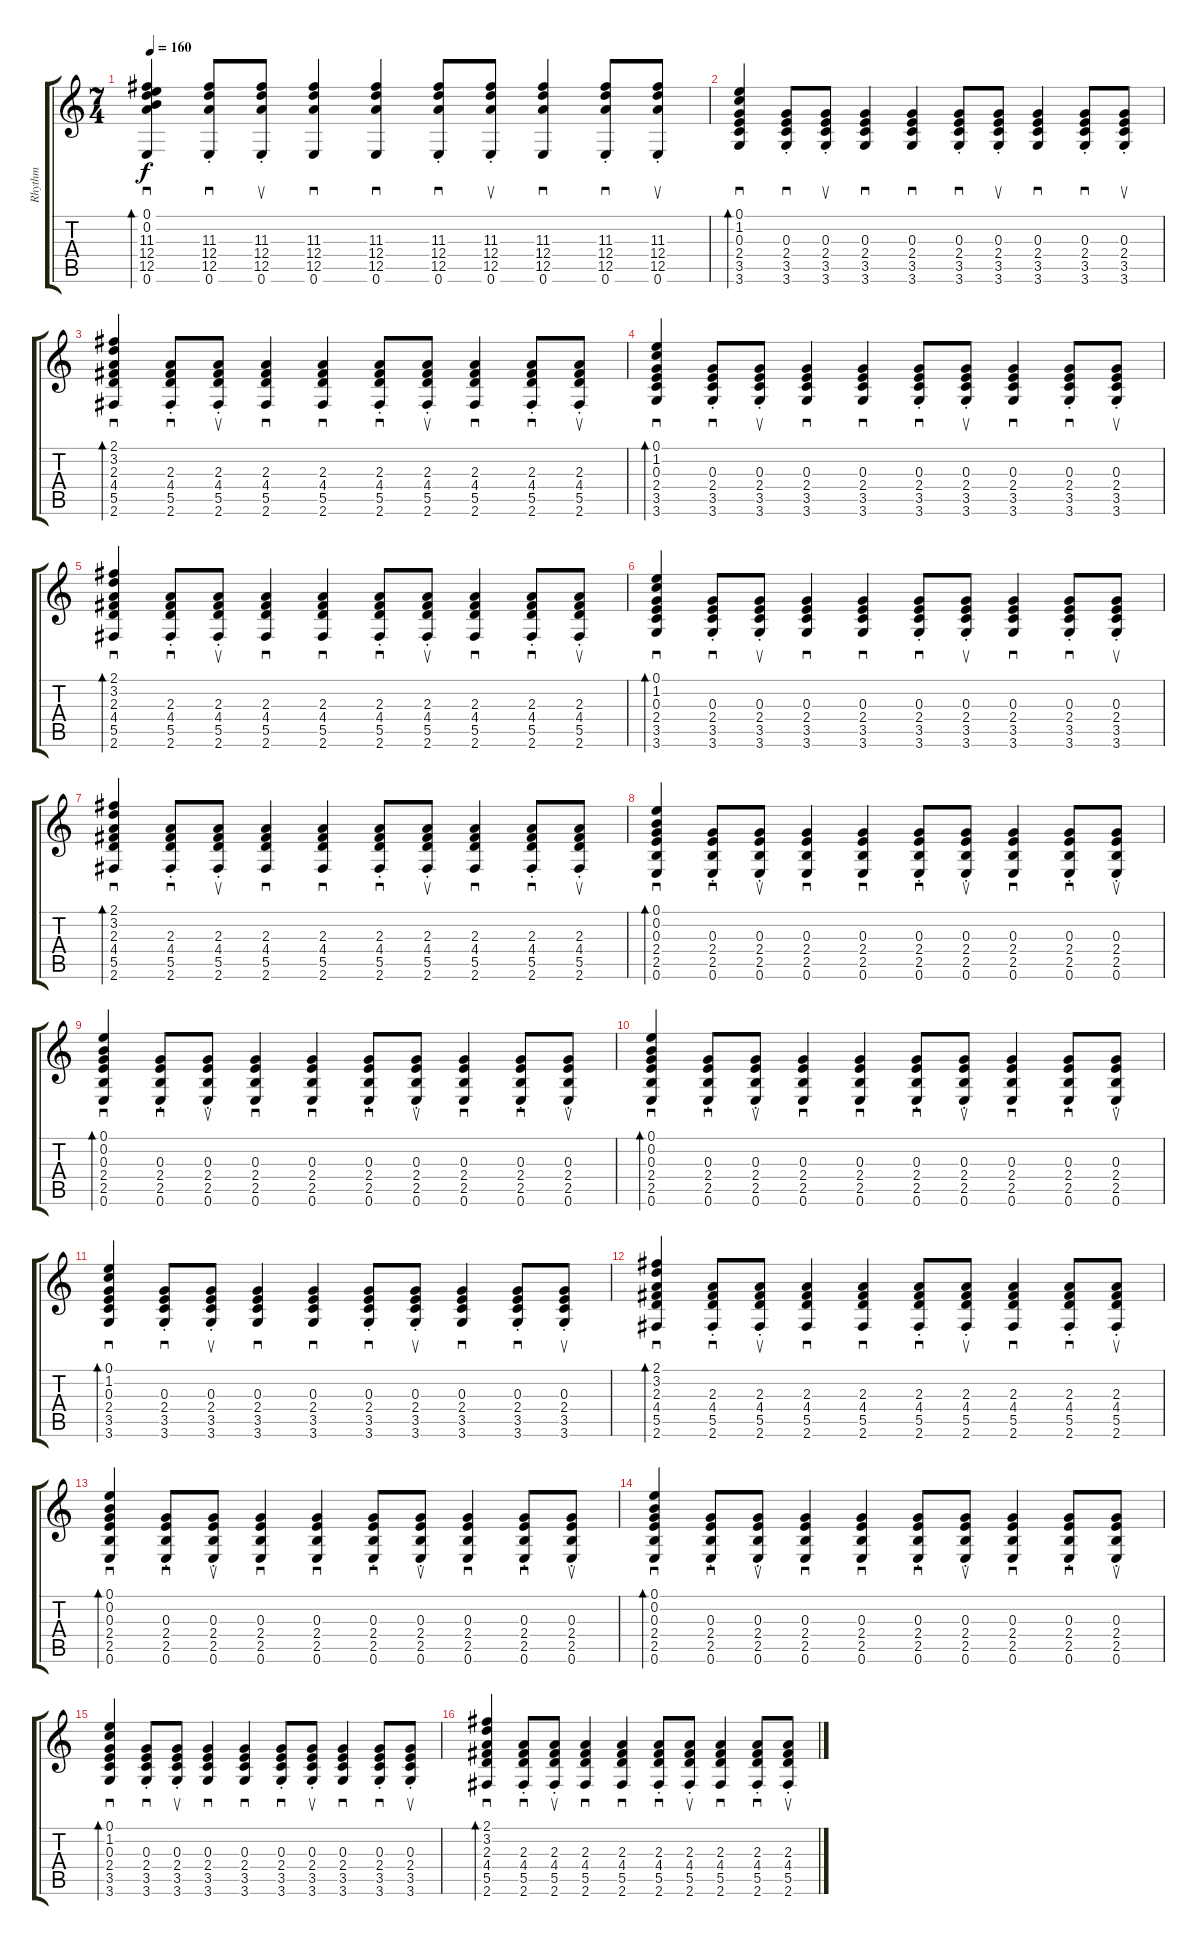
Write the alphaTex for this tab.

\track ("Rhythm" "Rhythm") {instrument acousticguitarnylon}
\staff {score tabs}
\tuning (E4 B3 G3 D3 A2 E2) {hide}
\ts (7 4)
\tempo 160
\clef g2
\ks c
(0.1 0.2 11.3 12.4 12.5 0.6).4{sd bd 240 dy f} (11.3{st} 12.4{st} 12.5{st} 0.6{st}).8{sd} (11.3{st} 12.4{st} 12.5{st} 0.6{st}).8{su} (11.3 12.4 12.5 0.6).4{sd} (11.3 12.4 12.5 0.6).4{sd} (11.3{st} 12.4{st} 12.5{st} 0.6{st}).8{sd} (11.3{st} 12.4{st} 12.5{st} 0.6{st}).8{su} (11.3 12.4 12.5 0.6).4{sd} (11.3{st} 12.4{st} 12.5{st} 0.6{st}).8{sd} (11.3{st} 12.4{st} 12.5{st} 0.6{st}).8{su} |
(0.1 1.2 0.3 2.4 3.5 3.6).4{sd bd 240} (0.3{st} 2.4{st} 3.5{st} 3.6{st}).8{sd} (0.3{st} 2.4{st} 3.5{st} 3.6{st}).8{su} (0.3 2.4 3.5 3.6).4{sd} (0.3 2.4 3.5 3.6).4{sd} (0.3{st} 2.4{st} 3.5{st} 3.6{st}).8{sd} (0.3{st} 2.4{st} 3.5{st} 3.6{st}).8{su} (0.3 2.4 3.5 3.6).4{sd} (0.3{st} 2.4{st} 3.5{st} 3.6{st}).8{sd} (0.3{st} 2.4{st} 3.5{st} 3.6{st}).8{su} |
(2.1 3.2 2.3 4.4 5.5 2.6).4{sd bd 240} (2.3{st} 4.4{st} 5.5{st} 2.6{st}).8{sd} (2.3{st} 4.4{st} 5.5{st} 2.6{st}).8{su} (2.3 4.4 5.5 2.6).4{sd} (2.3 4.4 5.5 2.6).4{sd} (2.3{st} 4.4{st} 5.5{st} 2.6{st}).8{sd} (2.3{st} 4.4{st} 5.5{st} 2.6{st}).8{su} (2.3 4.4 5.5 2.6).4{sd} (2.3{st} 4.4{st} 5.5{st} 2.6{st}).8{sd} (2.3{st} 4.4{st} 5.5{st} 2.6{st}).8{su} |
(0.1 1.2 0.3 2.4 3.5 3.6).4{sd bd 240} (0.3{st} 2.4{st} 3.5{st} 3.6{st}).8{sd} (0.3{st} 2.4{st} 3.5{st} 3.6{st}).8{su} (0.3 2.4 3.5 3.6).4{sd} (0.3 2.4 3.5 3.6).4{sd} (0.3{st} 2.4{st} 3.5{st} 3.6{st}).8{sd} (0.3{st} 2.4{st} 3.5{st} 3.6{st}).8{su} (0.3 2.4 3.5 3.6).4{sd} (0.3{st} 2.4{st} 3.5{st} 3.6{st}).8{sd} (0.3{st} 2.4{st} 3.5{st} 3.6{st}).8{su} |
(2.1 3.2 2.3 4.4 5.5 2.6).4{sd bd 240} (2.3{st} 4.4{st} 5.5{st} 2.6{st}).8{sd} (2.3{st} 4.4{st} 5.5{st} 2.6{st}).8{su} (2.3 4.4 5.5 2.6).4{sd} (2.3 4.4 5.5 2.6).4{sd} (2.3{st} 4.4{st} 5.5{st} 2.6{st}).8{sd} (2.3{st} 4.4{st} 5.5{st} 2.6{st}).8{su} (2.3 4.4 5.5 2.6).4{sd} (2.3{st} 4.4{st} 5.5{st} 2.6{st}).8{sd} (2.3{st} 4.4{st} 5.5{st} 2.6{st}).8{su} |
(0.1 1.2 0.3 2.4 3.5 3.6).4{sd bd 240} (0.3{st} 2.4{st} 3.5{st} 3.6{st}).8{sd} (0.3{st} 2.4{st} 3.5{st} 3.6{st}).8{su} (0.3 2.4 3.5 3.6).4{sd} (0.3 2.4 3.5 3.6).4{sd} (0.3{st} 2.4{st} 3.5{st} 3.6{st}).8{sd} (0.3{st} 2.4{st} 3.5{st} 3.6{st}).8{su} (0.3 2.4 3.5 3.6).4{sd} (0.3{st} 2.4{st} 3.5{st} 3.6{st}).8{sd} (0.3{st} 2.4{st} 3.5{st} 3.6{st}).8{su} |
(2.1 3.2 2.3 4.4 5.5 2.6).4{sd bd 240} (2.3{st} 4.4{st} 5.5{st} 2.6{st}).8{sd} (2.3{st} 4.4{st} 5.5{st} 2.6{st}).8{su} (2.3 4.4 5.5 2.6).4{sd} (2.3 4.4 5.5 2.6).4{sd} (2.3{st} 4.4{st} 5.5{st} 2.6{st}).8{sd} (2.3{st} 4.4{st} 5.5{st} 2.6{st}).8{su} (2.3 4.4 5.5 2.6).4{sd} (2.3{st} 4.4{st} 5.5{st} 2.6{st}).8{sd} (2.3{st} 4.4{st} 5.5{st} 2.6{st}).8{su} |
(0.1 0.2 0.3 2.4 2.5 0.6).4{sd bd 240} (0.3{st} 2.4{st} 2.5{st} 0.6{st}).8{sd} (0.3{st} 2.4{st} 2.5{st} 0.6{st}).8{su} (0.3 2.4 2.5 0.6).4{sd} (0.3 2.4 2.5 0.6).4{sd} (0.3{st} 2.4{st} 2.5{st} 0.6{st}).8{sd} (0.3{st} 2.4{st} 2.5{st} 0.6{st}).8{su} (0.3 2.4 2.5 0.6).4{sd} (0.3{st} 2.4{st} 2.5{st} 0.6{st}).8{sd} (0.3{st} 2.4{st} 2.5{st} 0.6{st}).8{su} |
(0.1 0.2 0.3 2.4 2.5 0.6).4{sd bd 240} (0.3{st} 2.4{st} 2.5{st} 0.6{st}).8{sd} (0.3{st} 2.4{st} 2.5{st} 0.6{st}).8{su} (0.3 2.4 2.5 0.6).4{sd} (0.3 2.4 2.5 0.6).4{sd} (0.3{st} 2.4{st} 2.5{st} 0.6{st}).8{sd} (0.3{st} 2.4{st} 2.5{st} 0.6{st}).8{su} (0.3 2.4 2.5 0.6).4{sd} (0.3{st} 2.4{st} 2.5{st} 0.6{st}).8{sd} (0.3{st} 2.4{st} 2.5{st} 0.6{st}).8{su} |
(0.1 0.2 0.3 2.4 2.5 0.6).4{sd bd 240} (0.3{st} 2.4{st} 2.5{st} 0.6{st}).8{sd} (0.3{st} 2.4{st} 2.5{st} 0.6{st}).8{su} (0.3 2.4 2.5 0.6).4{sd} (0.3 2.4 2.5 0.6).4{sd} (0.3{st} 2.4{st} 2.5{st} 0.6{st}).8{sd} (0.3{st} 2.4{st} 2.5{st} 0.6{st}).8{su} (0.3 2.4 2.5 0.6).4{sd} (0.3{st} 2.4{st} 2.5{st} 0.6{st}).8{sd} (0.3{st} 2.4{st} 2.5{st} 0.6{st}).8{su} |
(0.1 1.2 0.3 2.4 3.5 3.6).4{sd bd 240} (0.3{st} 2.4{st} 3.5{st} 3.6{st}).8{sd} (0.3{st} 2.4{st} 3.5{st} 3.6{st}).8{su} (0.3 2.4 3.5 3.6).4{sd} (0.3 2.4 3.5 3.6).4{sd} (0.3{st} 2.4{st} 3.5{st} 3.6{st}).8{sd} (0.3{st} 2.4{st} 3.5{st} 3.6{st}).8{su} (0.3 2.4 3.5 3.6).4{sd} (0.3{st} 2.4{st} 3.5{st} 3.6{st}).8{sd} (0.3{st} 2.4{st} 3.5{st} 3.6{st}).8{su} |
(2.1 3.2 2.3 4.4 5.5 2.6).4{sd bd 240} (2.3{st} 4.4{st} 5.5{st} 2.6{st}).8{sd} (2.3{st} 4.4{st} 5.5{st} 2.6{st}).8{su} (2.3 4.4 5.5 2.6).4{sd} (2.3 4.4 5.5 2.6).4{sd} (2.3{st} 4.4{st} 5.5{st} 2.6{st}).8{sd} (2.3{st} 4.4{st} 5.5{st} 2.6{st}).8{su} (2.3 4.4 5.5 2.6).4{sd} (2.3{st} 4.4{st} 5.5{st} 2.6{st}).8{sd} (2.3{st} 4.4{st} 5.5{st} 2.6{st}).8{su} |
(0.1 0.2 0.3 2.4 2.5 0.6).4{sd bd 240} (0.3{st} 2.4{st} 2.5{st} 0.6{st}).8{sd} (0.3{st} 2.4{st} 2.5{st} 0.6{st}).8{su} (0.3 2.4 2.5 0.6).4{sd} (0.3 2.4 2.5 0.6).4{sd} (0.3{st} 2.4{st} 2.5{st} 0.6{st}).8{sd} (0.3{st} 2.4{st} 2.5{st} 0.6{st}).8{su} (0.3 2.4 2.5 0.6).4{sd} (0.3{st} 2.4{st} 2.5{st} 0.6{st}).8{sd} (0.3{st} 2.4{st} 2.5{st} 0.6{st}).8{su} |
(0.1 0.2 0.3 2.4 2.5 0.6).4{sd bd 240} (0.3{st} 2.4{st} 2.5{st} 0.6{st}).8{sd} (0.3{st} 2.4{st} 2.5{st} 0.6{st}).8{su} (0.3 2.4 2.5 0.6).4{sd} (0.3 2.4 2.5 0.6).4{sd} (0.3{st} 2.4{st} 2.5{st} 0.6{st}).8{sd} (0.3{st} 2.4{st} 2.5{st} 0.6{st}).8{su} (0.3 2.4 2.5 0.6).4{sd} (0.3{st} 2.4{st} 2.5{st} 0.6{st}).8{sd} (0.3{st} 2.4{st} 2.5{st} 0.6{st}).8{su} |
(0.1 1.2 0.3 2.4 3.5 3.6).4{sd bd 240} (0.3{st} 2.4{st} 3.5{st} 3.6{st}).8{sd} (0.3{st} 2.4{st} 3.5{st} 3.6{st}).8{su} (0.3 2.4 3.5 3.6).4{sd} (0.3 2.4 3.5 3.6).4{sd} (0.3{st} 2.4{st} 3.5{st} 3.6{st}).8{sd} (0.3{st} 2.4{st} 3.5{st} 3.6{st}).8{su} (0.3 2.4 3.5 3.6).4{sd} (0.3{st} 2.4{st} 3.5{st} 3.6{st}).8{sd} (0.3{st} 2.4{st} 3.5{st} 3.6{st}).8{su} |
(2.1 3.2 2.3 4.4 5.5 2.6).4{sd bd 240} (2.3{st} 4.4{st} 5.5{st} 2.6{st}).8{sd} (2.3{st} 4.4{st} 5.5{st} 2.6{st}).8{su} (2.3 4.4 5.5 2.6).4{sd} (2.3 4.4 5.5 2.6).4{sd} (2.3{st} 4.4{st} 5.5{st} 2.6{st}).8{sd} (2.3{st} 4.4{st} 5.5{st} 2.6{st}).8{su} (2.3 4.4 5.5 2.6).4{sd} (2.3{st} 4.4{st} 5.5{st} 2.6{st}).8{sd} (2.3{st} 4.4{st} 5.5{st} 2.6{st}).8{su}
